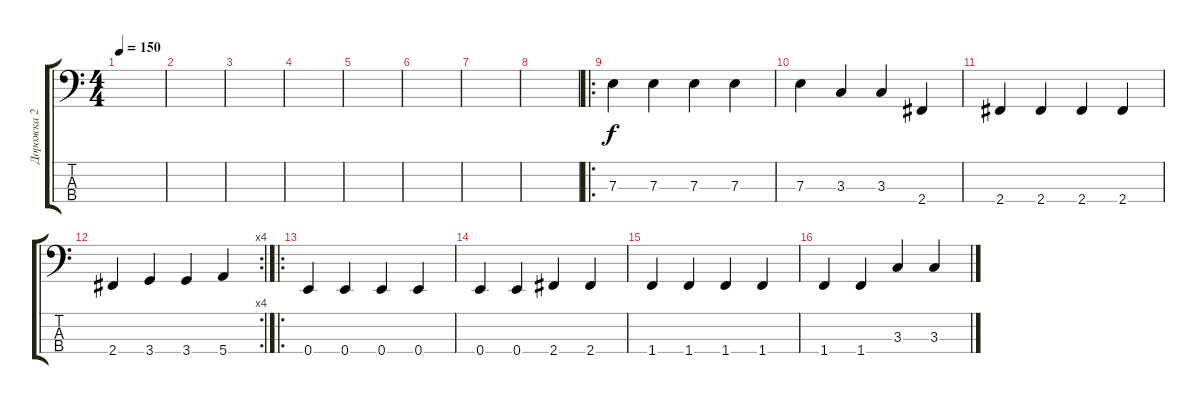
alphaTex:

\track ("Дорожка 2" "Дорожка 2") {instrument electricbassfinger}
\staff {score tabs}
\tuning (G2 D2 A1 E1) {hide}
\ts (4 4)
\tempo 150
\clef f4
\ks c
|
|
|
|
|
|
|
|
\ro
7.3.4 7.3.4 7.3.4 7.3.4 |
7.3.4 3.3.4 3.3.4 2.4.4 |
2.4.4 2.4.4 2.4.4 2.4.4 |
\rc 4
2.4.4 3.4.4 3.4.4 5.4.4 |
\ro
0.4.4 0.4.4 0.4.4 0.4.4 |
0.4.4 0.4.4 2.4.4 2.4.4 |
1.4.4 1.4.4 1.4.4 1.4.4 |
1.4.4 1.4.4 3.3.4 3.3.4
